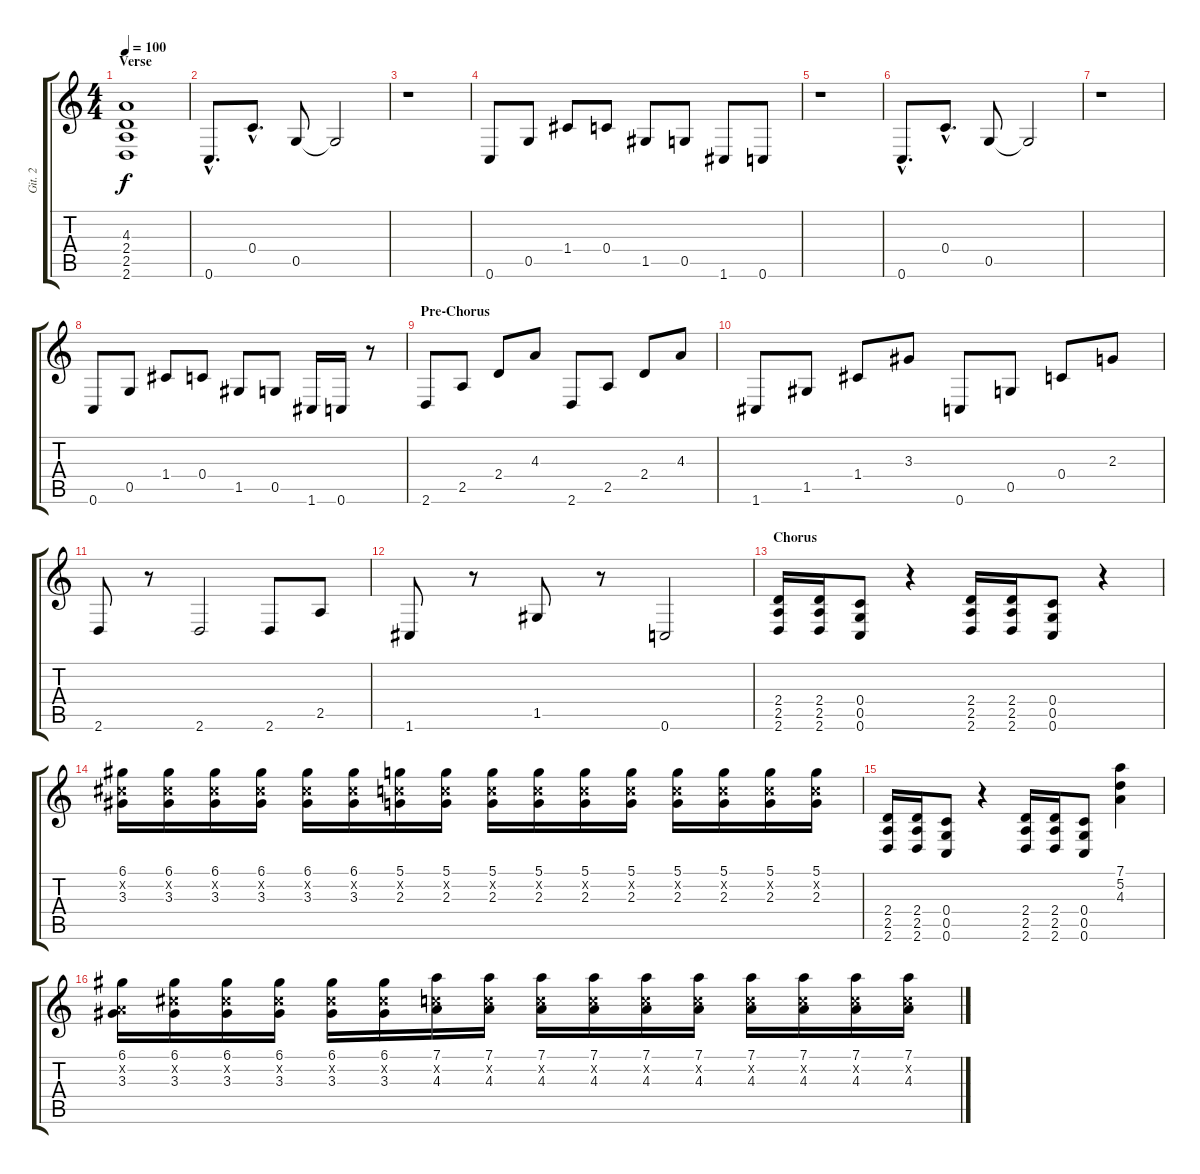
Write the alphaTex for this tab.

\track ("Git. 2" "Git. 2") {instrument overdrivenguitar}
\staff {score tabs}
\tuning (D4 A3 F3 C3 G2 C2) {hide}
\ts (4 4)
\section ("" "Verse")
\tempo 100
\clef g2
\ks c
(4.3{t} 2.4{t} 2.5{t} 2.6{t}).1{dy f volume 0} |
0.6{hac}.8{d volume 13 instrument electricguitarclean} 0.4{hac}.8{d} 0.5.8 0.5{t}.2 |
r.1 |
0.6.8 0.5.8 1.4.8 0.4.8 1.5.8 0.5.8 1.6.8 0.6.8 |
r.1 |
0.6{hac}.8{d} 0.4{hac}.8{d} 0.5.8 0.5{t}.2 |
r.1 |
0.6.8 0.5.8 1.4.8 0.4.8 1.5.8 0.5.8 1.6.16 0.6.16 r.8 |
\section ("" "Pre-Chorus")
2.6.8{instrument overdrivenguitar} 2.5.8 2.4.8 4.3.8 2.6.8 2.5.8 2.4.8 4.3.8 |
1.6.8 1.5.8 1.4.8 3.3.8 0.6.8 0.5.8 0.4.8 2.3.8 |
2.6.8 r.8 2.6.2 2.6.8 2.5.8 |
1.6.8 r.8 1.5.8 r.8 0.6.2 |
\section ("" "Chorus")
(2.4 2.5 2.6).16 (2.4 2.5 2.6).16 (0.4 0.5 0.6).8 r.4 (2.4 2.5 2.6).16 (2.4 2.5 2.6).16 (0.4 0.5 0.6).8 r.4 |
(6.1 4.2{x} 3.3).16 (6.1 4.2{x} 3.3).16 (6.1 4.2{x} 3.3).16 (6.1 4.2{x} 3.3).16 (6.1 4.2{x} 3.3).16 (6.1 4.2{x} 3.3).16 (5.1 3.2{x} 2.3).16 (5.1 3.2{x} 2.3).16 (5.1 3.2{x} 2.3).16 (5.1 3.2{x} 2.3).16 (5.1 3.2{x} 2.3).16 (5.1 3.2{x} 2.3).16 (5.1 3.2{x} 2.3).16 (5.1 3.2{x} 2.3).16 (5.1 3.2{x} 2.3).16 (5.1 3.2{x} 2.3).16 |
(2.4 2.5 2.6).16 (2.4 2.5 2.6).16 (0.4 0.5 0.6).8 r.4 (2.4 2.5 2.6).16 (2.4 2.5 2.6).16 (0.4 0.5 0.6).8 (7.1 5.2 4.3).4 |
(6.1 0.2{x} 3.3).16 (6.1 4.2{x} 3.3).16 (6.1 4.2{x} 3.3).16 (6.1 4.2{x} 3.3).16 (6.1 4.2{x} 3.3).16 (6.1 4.2{x} 3.3).16 (7.1 3.2{x} 4.3).16 (7.1 3.2{x} 4.3).16 (7.1 3.2{x} 4.3).16 (7.1 3.2{x} 4.3).16 (7.1 3.2{x} 4.3).16 (7.1 3.2{x} 4.3).16 (7.1 3.2{x} 4.3).16 (7.1 3.2{x} 4.3).16 (7.1 3.2{x} 4.3).16 (7.1 3.2{x} 4.3).16
